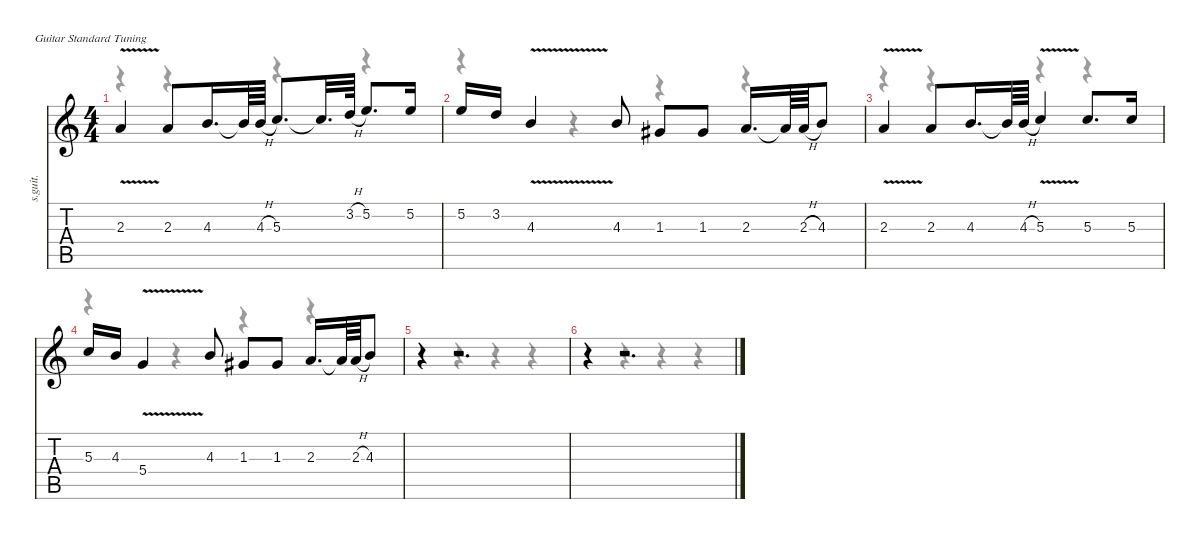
\defaultSystemsLayout 4
\hideDynamics
\bracketExtendMode nobrackets
\track ("Kirk Hammett (Clean)" "s.guit.") {instrument electricguitarclean}
\staff {score tabs}
\tuning (E4 B3 G3 D3 A2 E2)
\voice
\ts (4 4)
\tempo (69 hide)
\clef g2
\ks c
2.3{v}.4{lyrics (0 "") lyrics (1 "") lyrics (2 "") lyrics (3 "") lyrics (4 "") dy ff} 2.3.8{lyrics (0 "") lyrics (1 "") lyrics (2 "") lyrics (3 "") lyrics (4 "")} 4.3.16{d lyrics (0 "") lyrics (1 "") lyrics (2 "") lyrics (3 "") lyrics (4 "")} 4.3{t}.64{lyrics (0 "") lyrics (1 "") lyrics (2 "") lyrics (3 "") lyrics (4 "")} 4.3{h}.64{lyrics (0 "") lyrics (1 "") lyrics (2 "") lyrics (3 "") lyrics (4 "")} 5.3.8{d lyrics (0 "") lyrics (1 "") lyrics (2 "") lyrics (3 "") lyrics (4 "")} 5.3{t}.32{d lyrics (0 "") lyrics (1 "") lyrics (2 "") lyrics (3 "") lyrics (4 "")} 3.2{h}.64{lyrics (0 "") lyrics (1 "") lyrics (2 "") lyrics (3 "") lyrics (4 "")} 5.2.8{d lyrics (0 "") lyrics (1 "") lyrics (2 "") lyrics (3 "") lyrics (4 "")} 5.2.16{lyrics (0 "") lyrics (1 "") lyrics (2 "") lyrics (3 "") lyrics (4 "")} |
5.2.16{lyrics (0 "") lyrics (1 "") lyrics (2 "") lyrics (3 "") lyrics (4 "")} 3.2.16{lyrics (0 "") lyrics (1 "") lyrics (2 "") lyrics (3 "") lyrics (4 "")} 4.3{v}.4{lyrics (0 "") lyrics (1 "") lyrics (2 "") lyrics (3 "") lyrics (4 "")} 4.3.8{lyrics (0 "") lyrics (1 "") lyrics (2 "") lyrics (3 "") lyrics (4 "")} 1.3{acc #}.8{lyrics (0 "") lyrics (1 "") lyrics (2 "") lyrics (3 "") lyrics (4 "")} 1.3{acc #}.8{lyrics (0 "") lyrics (1 "") lyrics (2 "") lyrics (3 "") lyrics (4 "")} 2.3.16{d lyrics (0 "") lyrics (1 "") lyrics (2 "") lyrics (3 "") lyrics (4 "")} 2.3{t}.64{lyrics (0 "") lyrics (1 "") lyrics (2 "") lyrics (3 "") lyrics (4 "")} 2.3{h}.64{lyrics (0 "") lyrics (1 "") lyrics (2 "") lyrics (3 "") lyrics (4 "")} 4.3.8{lyrics (0 "") lyrics (1 "") lyrics (2 "") lyrics (3 "") lyrics (4 "")} |
2.3{v}.4{lyrics (0 "") lyrics (1 "") lyrics (2 "") lyrics (3 "") lyrics (4 "")} 2.3.8{lyrics (0 "") lyrics (1 "") lyrics (2 "") lyrics (3 "") lyrics (4 "")} 4.3.16{d lyrics (0 "") lyrics (1 "") lyrics (2 "") lyrics (3 "") lyrics (4 "")} 4.3{t}.64{lyrics (0 "") lyrics (1 "") lyrics (2 "") lyrics (3 "") lyrics (4 "")} 4.3{h}.64{lyrics (0 "") lyrics (1 "") lyrics (2 "") lyrics (3 "") lyrics (4 "")} 5.3{v}.4{lyrics (0 "") lyrics (1 "") lyrics (2 "") lyrics (3 "") lyrics (4 "")} 5.3.8{d lyrics (0 "") lyrics (1 "") lyrics (2 "") lyrics (3 "") lyrics (4 "")} 5.3.16{lyrics (0 "") lyrics (1 "") lyrics (2 "") lyrics (3 "") lyrics (4 "")} |
5.3.16{lyrics (0 "") lyrics (1 "") lyrics (2 "") lyrics (3 "") lyrics (4 "")} 4.3.16{lyrics (0 "") lyrics (1 "") lyrics (2 "") lyrics (3 "") lyrics (4 "")} 5.4{v}.4{lyrics (0 "") lyrics (1 "") lyrics (2 "") lyrics (3 "") lyrics (4 "")} 4.3.8{lyrics (0 "") lyrics (1 "") lyrics (2 "") lyrics (3 "") lyrics (4 "")} 1.3{acc #}.8{lyrics (0 "") lyrics (1 "") lyrics (2 "") lyrics (3 "") lyrics (4 "")} 1.3{acc #}.8{lyrics (0 "") lyrics (1 "") lyrics (2 "") lyrics (3 "") lyrics (4 "")} 2.3.16{d lyrics (0 "") lyrics (1 "") lyrics (2 "") lyrics (3 "") lyrics (4 "")} 2.3{t}.64{lyrics (0 "") lyrics (1 "") lyrics (2 "") lyrics (3 "") lyrics (4 "")} 2.3{h}.64{lyrics (0 "") lyrics (1 "") lyrics (2 "") lyrics (3 "") lyrics (4 "")} 4.3.8{lyrics (0 "") lyrics (1 "") lyrics (2 "") lyrics (3 "") lyrics (4 "")} |
r.4 r.2{d} |
r.4 r.2{d}
\voice
\clef g2
\ottava regular
\simile none
\ks c
r.4{dy f} r.4 r.4 r.4 |
r.4 r.4 r.4 r.4 |
r.4 r.4 r.4 r.4 |
r.4 r.4 r.4 r.4 |
r.4 r.4 r.4 r.4 |
r.4 r.4 r.4 r.4
